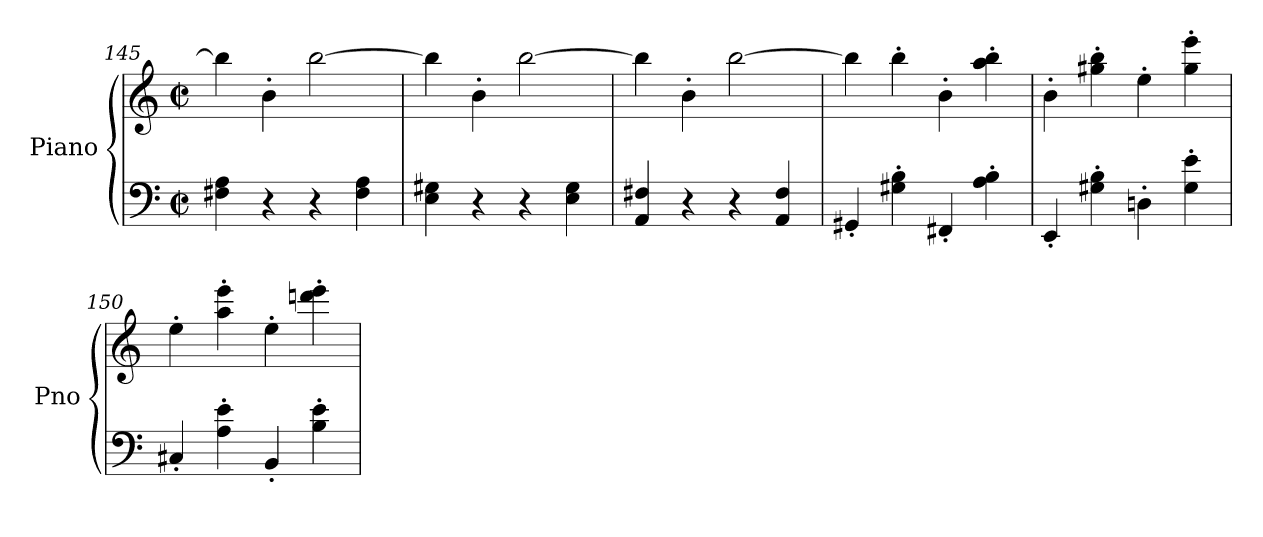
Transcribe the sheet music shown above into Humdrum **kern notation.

**kern	**kern
*part1	*part1
*staff2	*staff1
*I"Piano	*
*I'Pno	*
!!LO:PB:g=z
*clefF4	*clefG2
*k[]	*k[]
*M4/4	*M4/4
*met(c|)	*met(c|)
=145	=145
4F#X\ 4A\	4bb\]
4r	4b'\
4r	[2bb\
4F#\ 4A\	.
=146	=146
4E\ 4G#X\	4bb\]
4r	4b'\
4r	[2bb\
4E\ 4G#\	.
=147	=147
4AA/ 4F#X/	4bb\]
4r	4b'\
4r	[2bb\
4AA/ 4F#/	.
=148	=148
4GG#X'/	4bb\]
4G#X\' 4B\'	4bb'\
4FF#X'/	4b'\
4A\' 4B\'	4aa\' 4bb\'
=149	=149
4EE'/	4b'\
4G#X\' 4B\'	4gg#X\' 4bb\'
4Dn'\	4ee'\
4G#\' 4e\'	4gg#\' 4eee\'
=150	=150
4C#X'/	4ee'\
4A\' 4e\'	4aa\' 4eee\'
4BB'/	4ee'\
4B\' 4e\'	4dddn\' 4eee\'
=	=
*-	*-
